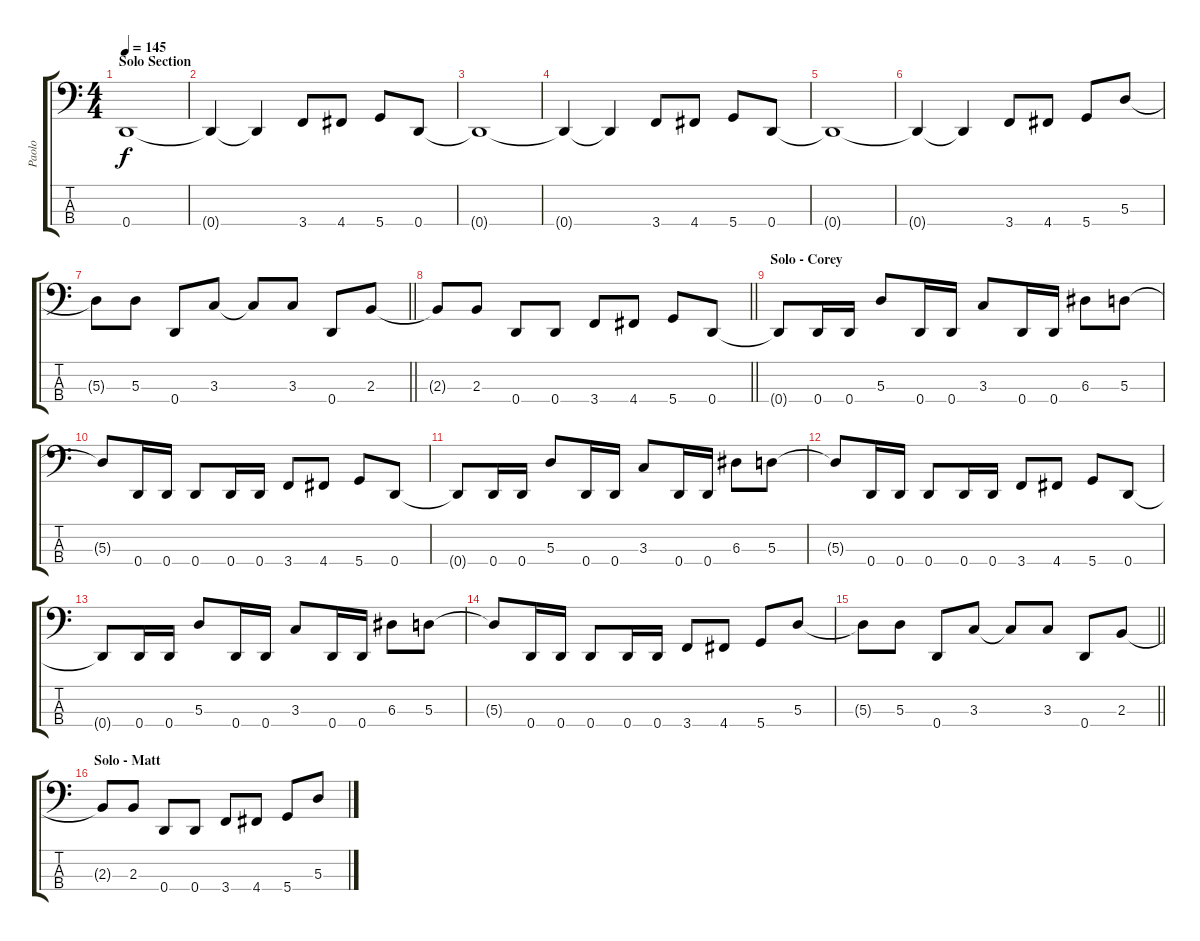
\track ("Paolo" "Paolo") {instrument electricbasspick}
\staff {score tabs}
\tuning (G2 D2 A1 D1) {hide}
\ts (4 4)
\section ("" "Solo Section")
\tempo 145
\clef f4
\ks c
0.4.1{dy f} |
0.4{t}.4 0.4{t}.4 3.4.8 4.4.8 5.4.8 0.4.8 |
0.4{t}.1 |
0.4{t}.4 0.4{t}.4 3.4.8 4.4.8 5.4.8 0.4.8 |
0.4{t}.1 |
0.4{t}.4 0.4{t}.4 3.4.8 4.4.8 5.4.8 5.3.8 |
\barLineRight lightlight
5.3{t}.8 5.3.8 0.4.8 3.3.8 3.3{t}.8 3.3.8 0.4.8 2.3.8 |
\barLineRight lightlight
2.3{t}.8 2.3.8 0.4.8 0.4.8 3.4.8 4.4.8 5.4.8 0.4.8 |
\section ("" "Solo - Corey")
0.4{t}.8 0.4.16 0.4.16 5.3.8 0.4.16 0.4.16 3.3.8 0.4.16 0.4.16 6.3.8 5.3.8 |
5.3{t}.8 0.4.16 0.4.16 0.4.8 0.4.16 0.4.16 3.4.8 4.4.8 5.4.8 0.4.8 |
0.4{t}.8 0.4.16 0.4.16 5.3.8 0.4.16 0.4.16 3.3.8 0.4.16 0.4.16 6.3.8 5.3.8 |
5.3{t}.8 0.4.16 0.4.16 0.4.8 0.4.16 0.4.16 3.4.8 4.4.8 5.4.8 0.4.8 |
0.4{t}.8 0.4.16 0.4.16 5.3.8 0.4.16 0.4.16 3.3.8 0.4.16 0.4.16 6.3.8 5.3.8 |
5.3{t}.8 0.4.16 0.4.16 0.4.8 0.4.16 0.4.16 3.4.8 4.4.8 5.4.8 5.3.8 |
\barLineRight lightlight
5.3{t}.8 5.3.8 0.4.8 3.3.8 3.3{t}.8 3.3.8 0.4.8 2.3.8 |
\section ("" "Solo - Matt")
2.3{t}.8 2.3.8 0.4.8 0.4.8 3.4.8 4.4.8 5.4.8 5.3.8
